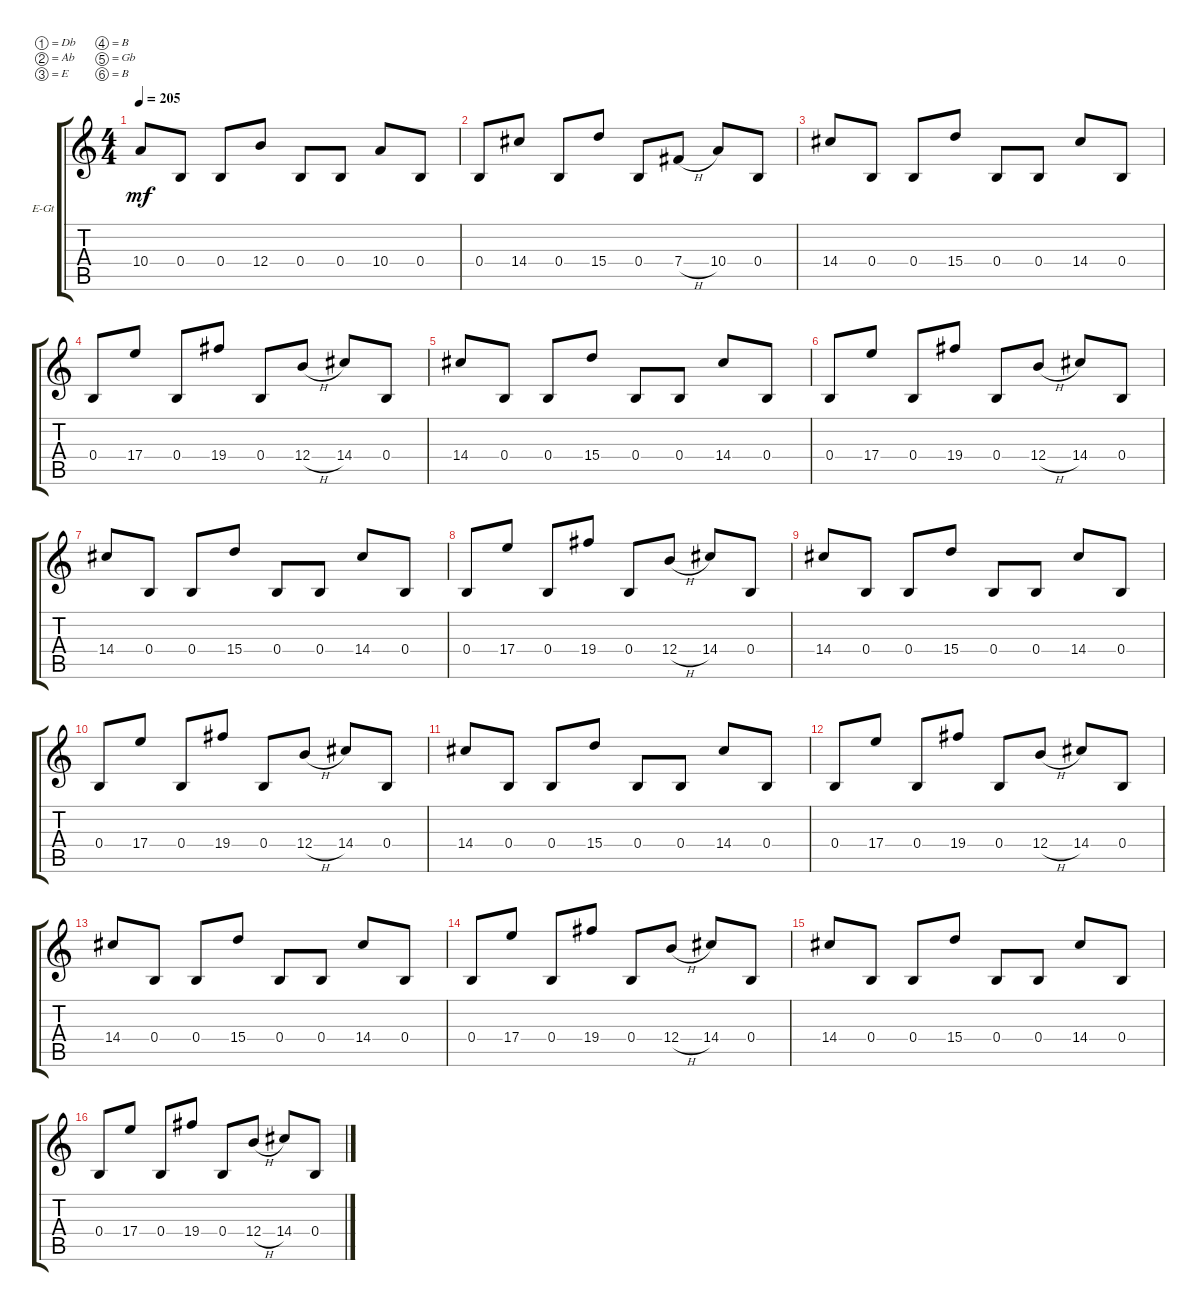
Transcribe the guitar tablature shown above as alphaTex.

\defaultSystemsLayout 4
\bracketExtendMode groupsimilarinstruments
\firstSystemTrackNameOrientation horizontal
\otherSystemsTrackNameOrientation horizontal
\track ("Electric Guitar" "E-Gt") {instrument overdrivenguitar}
\staff {score tabs}
\tuning (Db4 Ab3 E3 B2 Gb2 B1)
\ts (4 4)
\tempo 205
\clef g2
\scale
0.333333
\ks c
10.4.8{dy mf} 0.4.8 0.4.8 12.4.8 0.4.8 0.4.8 10.4.8 0.4.8 |
\scale
0.333333 0.4.8 14.4.8 0.4.8 15.4.8 0.4.8 7.4{h}.8 10.4.8 0.4.8 |
\scale
0.333333 14.4.8 0.4.8 0.4.8 15.4.8 0.4.8 0.4.8 14.4.8 0.4.8 |
\scale
0.333333 0.4.8 17.4.8 0.4.8 19.4.8 0.4.8 12.4{h}.8 14.4.8 0.4.8 |
\scale
0.333333 14.4.8 0.4.8 0.4.8 15.4.8 0.4.8 0.4.8 14.4.8 0.4.8 |
\scale
0.333333 0.4.8 17.4.8 0.4.8 19.4.8 0.4.8 12.4{h}.8 14.4.8 0.4.8 |
\scale
0.333333 14.4.8 0.4.8 0.4.8 15.4.8 0.4.8 0.4.8 14.4.8 0.4.8 |
\scale
0.333333 0.4.8 17.4.8 0.4.8 19.4.8 0.4.8 12.4{h}.8 14.4.8 0.4.8 |
\scale
0.333333 14.4.8 0.4.8 0.4.8 15.4.8 0.4.8 0.4.8 14.4.8 0.4.8 |
\scale
0.333333 0.4.8 17.4.8 0.4.8 19.4.8 0.4.8 12.4{h}.8 14.4.8 0.4.8 |
\scale
0.333333 14.4.8 0.4.8 0.4.8 15.4.8 0.4.8 0.4.8 14.4.8 0.4.8 |
\scale
0.333333 0.4.8 17.4.8 0.4.8 19.4.8 0.4.8 12.4{h}.8 14.4.8 0.4.8 |
\scale
0.333333 14.4.8 0.4.8 0.4.8 15.4.8 0.4.8 0.4.8 14.4.8 0.4.8 |
\scale
0.333333 0.4.8 17.4.8 0.4.8 19.4.8 0.4.8 12.4{h}.8 14.4.8 0.4.8 |
\scale
0.333333 14.4.8 0.4.8 0.4.8 15.4.8 0.4.8 0.4.8 14.4.8 0.4.8 |
\scale
0.333333 0.4.8 17.4.8 0.4.8 19.4.8 0.4.8 12.4{h}.8 14.4.8 0.4.8
